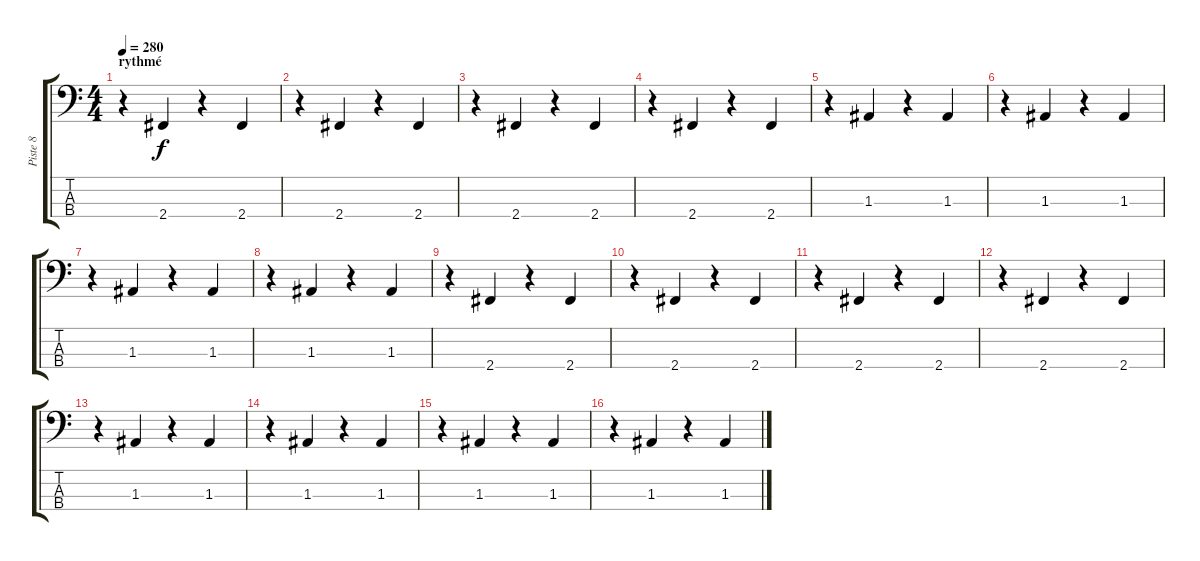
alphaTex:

\track ("Piste 8" "Piste 8") {instrument synthbass1}
\staff {score tabs}
\tuning (G2 D2 A1 E1) {hide}
\ts (4 4)
\section ("" "rythmé")
\tempo 280
\clef f4
\ks c
r.4{dy f} 2.4.4 r.4 2.4.4 |
r.4 2.4.4 r.4 2.4.4 |
r.4 2.4.4 r.4 2.4.4 |
r.4 2.4.4 r.4 2.4.4 |
r.4 1.3.4 r.4 1.3.4 |
r.4 1.3.4 r.4 1.3.4 |
r.4 1.3.4 r.4 1.3.4 |
r.4 1.3.4 r.4 1.3.4 |
r.4 2.4.4 r.4 2.4.4 |
r.4 2.4.4 r.4 2.4.4 |
r.4 2.4.4 r.4 2.4.4 |
r.4 2.4.4 r.4 2.4.4 |
r.4 1.3.4 r.4 1.3.4 |
r.4 1.3.4 r.4 1.3.4 |
r.4 1.3.4 r.4 1.3.4 |
r.4 1.3.4 r.4 1.3.4
